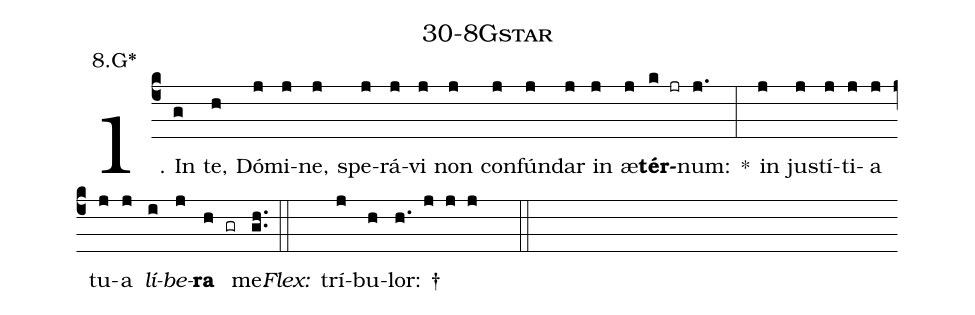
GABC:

name: 30-8Gstar;
annotation: 8.G*;
%%
(c4)1. In(g) te,(h) Dó(j)mi(j)ne,(j) spe(j)rá(j)vi(j) non(j) con(j)fún(j)dar(j) in(j) æ(j)<b>tér</b>(k jr)num:(j.) *(:) in(j) jus(j)tí(j)ti(j)a(j) tu(j)a(j) <i>lí</i>(i)<i>be</i>(j)<b>ra</b>(h gr) me.(gh..) (::)
<i>Flex:</i>()  trí(j)bu(h)lor: †(h. j j j  ::)
